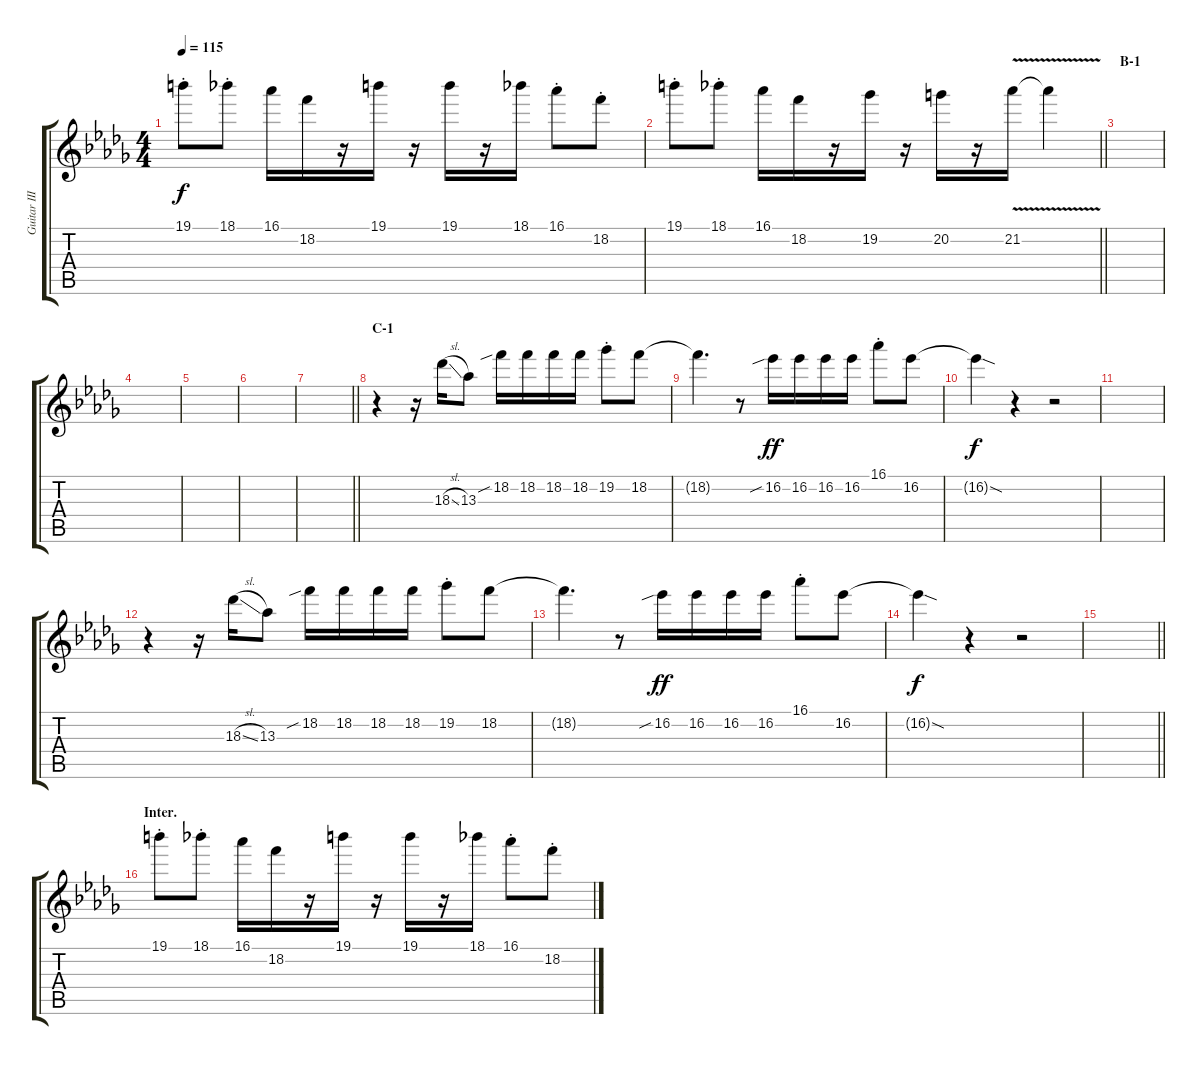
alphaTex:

\track ("Guitar III (Nakano Azusa)" "Guitar III") {instrument distortionguitar}
\staff {score tabs}
\tuning (E4 B3 G3 D3 A2 E2) {hide}
\ts (4 4)
\tempo 115
\clef g2
\ks db
19.1{st}.8{dy f} 18.1{st}.8 16.1.16 18.2.16 r.16 19.1.16 r.16 19.1.16 r.16 18.1.16 16.1{st}.8 18.2{st}.8 |
\barLineRight lightlight
19.1{st}.8 18.1{st}.8 16.1.16 18.2.16 r.16 19.2.16 r.16 20.2.16 r.16 21.2{v}.16 21.2{t}.4 |
\section ("" "B-1")
|
|
|
|
\barLineRight lightlight
|
\section ("" "C-1")
r.4 r.16 18.3{sl}.16 13.3.8 18.2{sib}.16 18.2.16 18.2.16 18.2.16 19.2{st}.8 18.2.8 |
18.2{t}.4{d} r.8 16.2{sib}.16{dy ff} 16.2.16 16.2.16 16.2.16 16.1{st}.8 16.2.8 |
16.2{sod t}.4{dy f} r.4 r.2 |
|
r.4 r.16 18.3{sl}.16 13.3.8 18.2{sib}.16 18.2.16 18.2.16 18.2.16 19.2{st}.8 18.2.8 |
18.2{t}.4{d} r.8 16.2{sib}.16{dy ff} 16.2.16 16.2.16 16.2.16 16.1{st}.8 16.2.8 |
16.2{sod t}.4{dy f} r.4 r.2 |
\barLineRight lightlight
|
\section ("" "Inter.")
19.1{st}.8 18.1{st}.8 16.1.16 18.2.16 r.16 19.1.16 r.16 19.1.16 r.16 18.1.16 16.1{st}.8 18.2{st}.8
